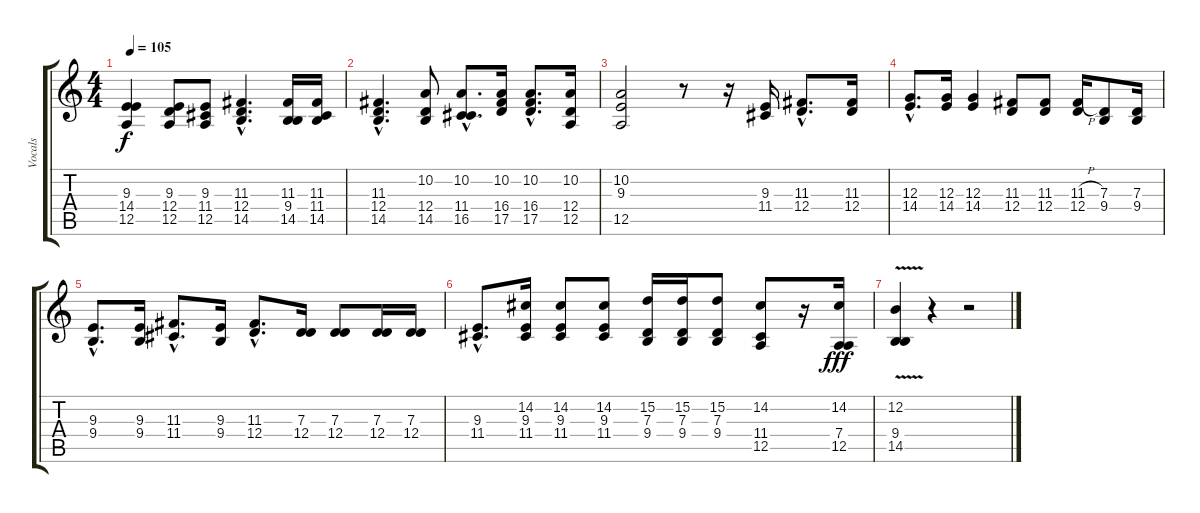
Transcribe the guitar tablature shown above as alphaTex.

\track ("Vocals" "Vocals") {instrument tenorsax}
\staff {score tabs}
\tuning (E4 B3 G3 D3 A2 E2) {hide}
\ts (4 4)
\tempo 105
\clef g2
\ks c
(9.3 14.4 12.5).4{dy f} (9.3 12.4 12.5).8 (9.3 11.4 12.5).8 (11.3{hac} 12.4{hac} 14.5{hac}).4{d} (11.3 9.4 14.5).16 (11.3 11.4 14.5).16 |
(11.3{hac} 12.4{hac} 14.5{hac}).4{d} (10.2 12.4 14.5).8 (10.2{hac} 11.4{hac} 16.5{hac}).8{d} (10.2 16.4 17.5).16 (10.2{hac} 16.4{hac} 17.5{hac}).8{d} (10.2 12.4 12.5).16 |
(10.2 9.3 12.5).2 r.8 r.16 (9.3 11.4).16 (11.3{hac} 12.4{hac}).8{d} (11.3 12.4).16 |
(12.3{hac} 14.4{hac}).8{d} (12.3 14.4).16 (12.3 14.4).4 (11.3 12.4).8 (11.3 12.4).8 (11.3{h} 12.4).16 (7.3 9.4).8 (7.3 9.4).16 |
(9.3{hac} 9.4{hac}).8{d} (9.3 9.4).16 (11.3{hac} 11.4{hac}).8{d} (9.3 9.4).16 (11.3{hac} 12.4{hac}).8{d} (7.3 12.4).16 (7.3 12.4).8 (7.3 12.4).16 (7.3 12.4).16 |
(9.3{hac} 11.4{hac}).8{d} (14.2 9.3 11.4).16 (14.2 9.3 11.4).8 (14.2 9.3 11.4).8 (15.2 7.3 9.4).16 (15.2 7.3 9.4).16 (15.2 7.3 9.4).8 (14.2 11.4 12.5).8 r.16 (14.2 7.4 12.5).16{dy fff} |
(12.2{v} 9.4 14.5).4 r.4 r.2
